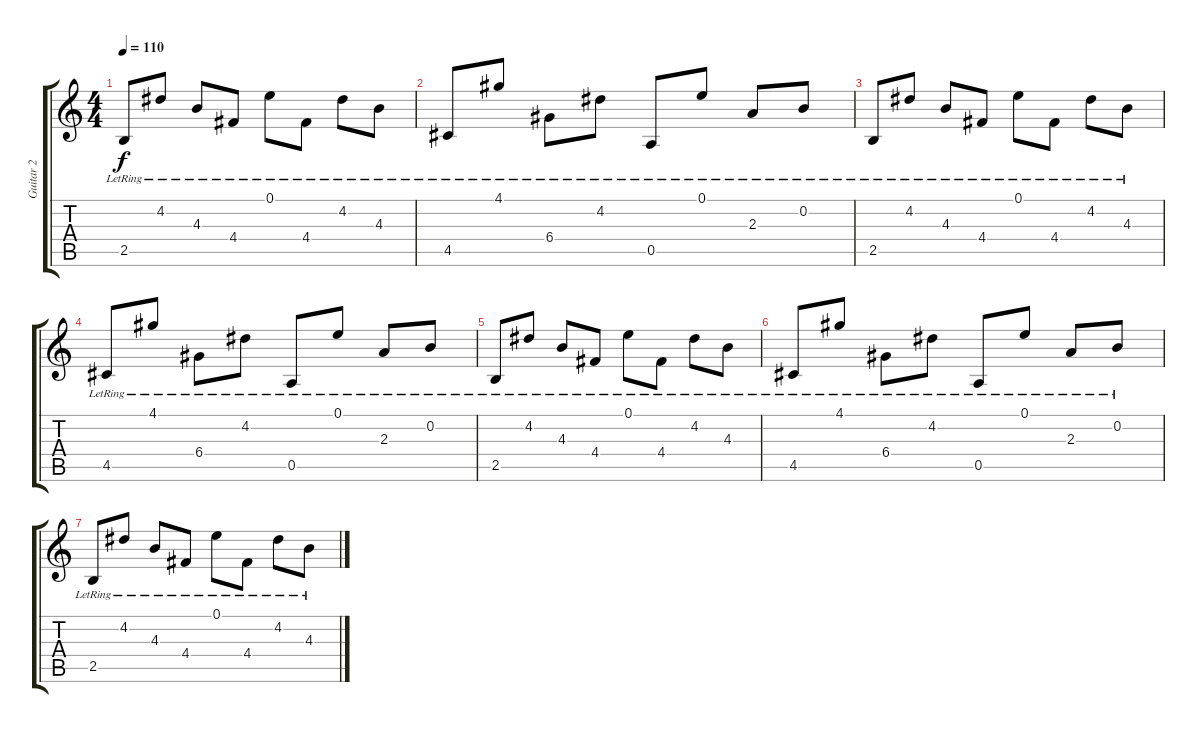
\track ("Guitar 2" "Guitar 2") {instrument acousticguitarsteel}
\staff {score tabs}
\tuning (E4 B3 G3 D3 A2 E2) {hide}
\ts (4 4)
\tempo 110
\clef g2
\ks c
2.5{lr}.8{dy f} 4.2{lr}.8 4.3{lr}.8 4.4{lr}.8 0.1{lr}.8 4.4{lr}.8 4.2{lr}.8 4.3{lr}.8 |
4.5{lr}.8 4.1{lr}.8 6.4{lr}.8 4.2{lr}.8 0.5{lr}.8 0.1{lr}.8 2.3{lr}.8 0.2{lr}.8 |
2.5{lr}.8 4.2{lr}.8 4.3{lr}.8 4.4{lr}.8 0.1{lr}.8 4.4{lr}.8 4.2{lr}.8 4.3{lr}.8 |
4.5{lr}.8 4.1{lr}.8 6.4{lr}.8 4.2{lr}.8 0.5{lr}.8 0.1{lr}.8 2.3{lr}.8 0.2{lr}.8 |
2.5{lr}.8 4.2{lr}.8 4.3{lr}.8 4.4{lr}.8 0.1{lr}.8 4.4{lr}.8 4.2{lr}.8 4.3{lr}.8 |
4.5{lr}.8 4.1{lr}.8 6.4{lr}.8 4.2{lr}.8 0.5{lr}.8 0.1{lr}.8 2.3{lr}.8 0.2{lr}.8 |
2.5{lr}.8 4.2{lr}.8 4.3{lr}.8 4.4{lr}.8 0.1{lr}.8 4.4{lr}.8 4.2{lr}.8 4.3{lr}.8
